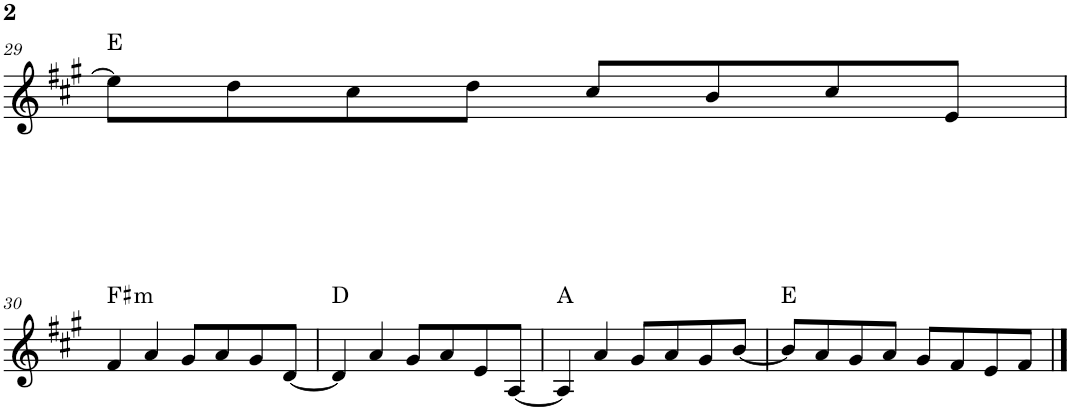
**kern	**harte
*part1	*part1
*staff1	*
*I"Piano, melodija	*
*I'Pno.	*
!!LO:PB:g=z
*clefG2	*
*k[f#c#g#]	*
*M4/4	*
=29	=29
8ee\L]	E:maj
8dd\	.
8cc#\	.
8dd\J	.
8cc#/L	.
8b/	.
8cc#/	.
8e/J	.
!!LO:LB:g=z
=30	=30
!	!LO:H:kt=m
4f#/	F#:min
4a/	.
8g#/L	.
8a/	.
8g#/	.
[8d/J	.
=31	=31
4d/]	D:maj
4a/	.
8g#/L	.
8a/	.
8e/	.
[8A/J	.
=32	=32
4A/]	A:maj
4a/	.
8g#/L	.
8a/	.
8g#/	.
[8b/J	.
=33	=33
8b/L]	E:maj
8a/	.
8g#/	.
8a/J	.
8g#/L	.
8f#/	.
8e/	.
8f#/J	.
==	==
*-	*-
